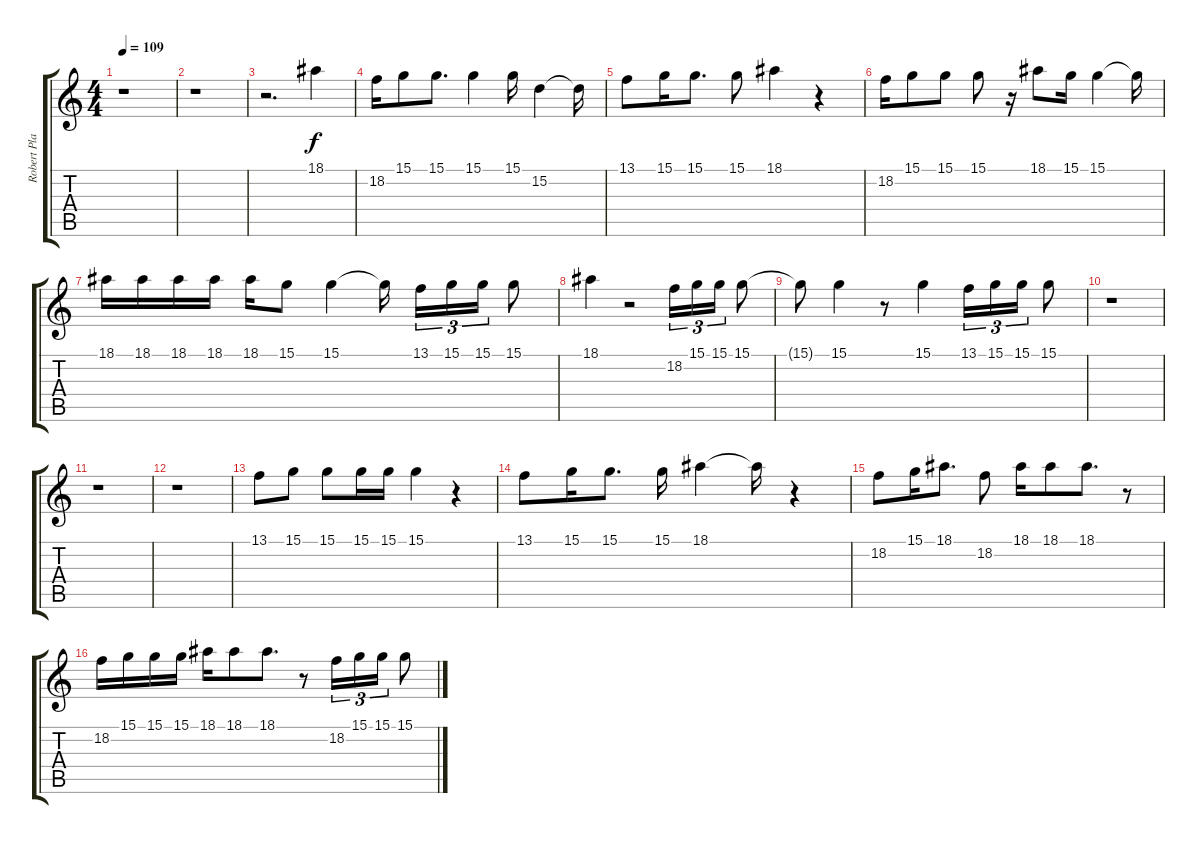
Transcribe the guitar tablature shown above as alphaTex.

\track ("Robert Plant " "Robert Pla") {instrument accordion}
\staff {score tabs}
\tuning (E4 B3 G3 D3 A2 E2) {hide}
\ts (4 4)
\tempo 109
\clef g2
\ks c
r.1{dy f} |
r.1 |
r.2{d} 18.1.4 |
18.2.16 15.1.8 15.1.8{d} 15.1.4 15.1.16 15.2.4 15.2{t}.16 |
13.1.8 15.1.16 15.1.8{d} 15.1.8 18.1.4 r.4 |
18.2.16 15.1.8 15.1.8 15.1.8 r.16 18.1.8 15.1.16 15.1.4 15.1{t}.16 |
18.1.16 18.1.16 18.1.16 18.1.16 18.1.16 15.1.8 15.1.4 15.1{t}.16 13.1.16{tu (3 2)} 15.1.16{tu (3 2)} 15.1.16{tu (3 2)} 15.1.8 |
18.1.4 r.2 18.2.16{tu (3 2)} 15.1.16{tu (3 2)} 15.1.16{tu (3 2)} 15.1.8 |
15.1{t}.8 15.1.4 r.8 15.1.4 13.1.16{tu (3 2)} 15.1.16{tu (3 2)} 15.1.16{tu (3 2)} 15.1.8 |
r.1 |
r.1 |
r.1 |
13.1.8 15.1.8 15.1.8 15.1.16 15.1.16 15.1.4 r.4 |
13.1.8 15.1.16 15.1.8{d} 15.1.16 18.1.4 18.1{t}.16 r.4 |
18.2.8 15.1.16 18.1.8{d} 18.2.8 18.1.16 18.1.8 18.1.8{d} r.8 |
18.2.16 15.1.16 15.1.16 15.1.16 18.1.16 18.1.8 18.1.8{d} r.8 18.2.16{tu (3 2)} 15.1.16{tu (3 2)} 15.1.16{tu (3 2)} 15.1.8
